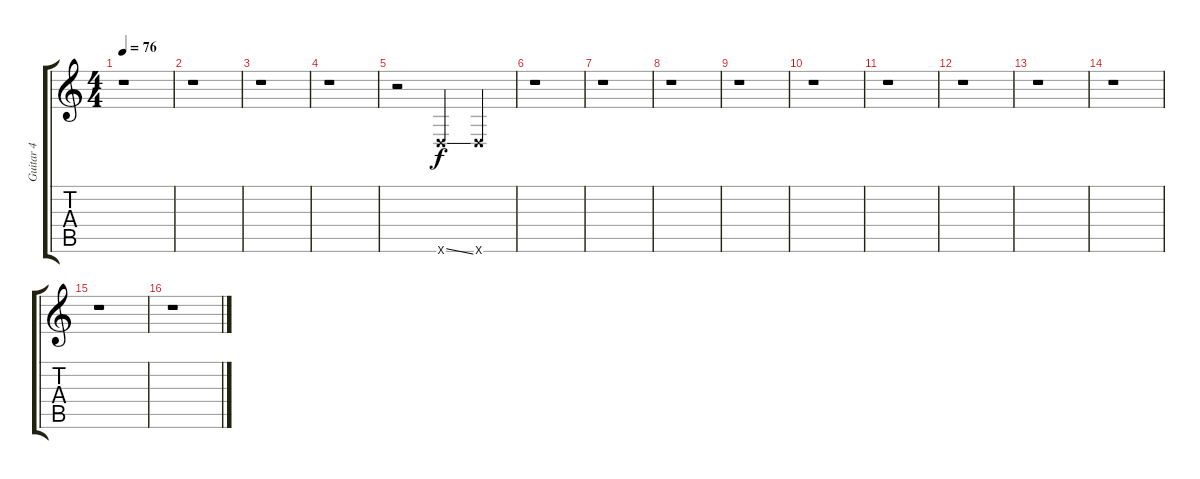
\track ("Guitar 4" "Guitar 4") {instrument overdrivenguitar}
\staff {score tabs}
\tuning (Eb4 Bb3 Gb3 Db3 Ab2 Eb2) {hide}
\ts (4 4)
\tempo 76
\clef g2
\ks c
r.1{dy f} |
r.1 |
r.1 |
r.1 |
r.2 -1.6{ss x}.4 -1.6{x}.4 |
r.1 |
r.1 |
r.1 |
r.1 |
r.1 |
r.1 |
r.1 |
r.1 |
r.1 |
r.1 |
r.1
